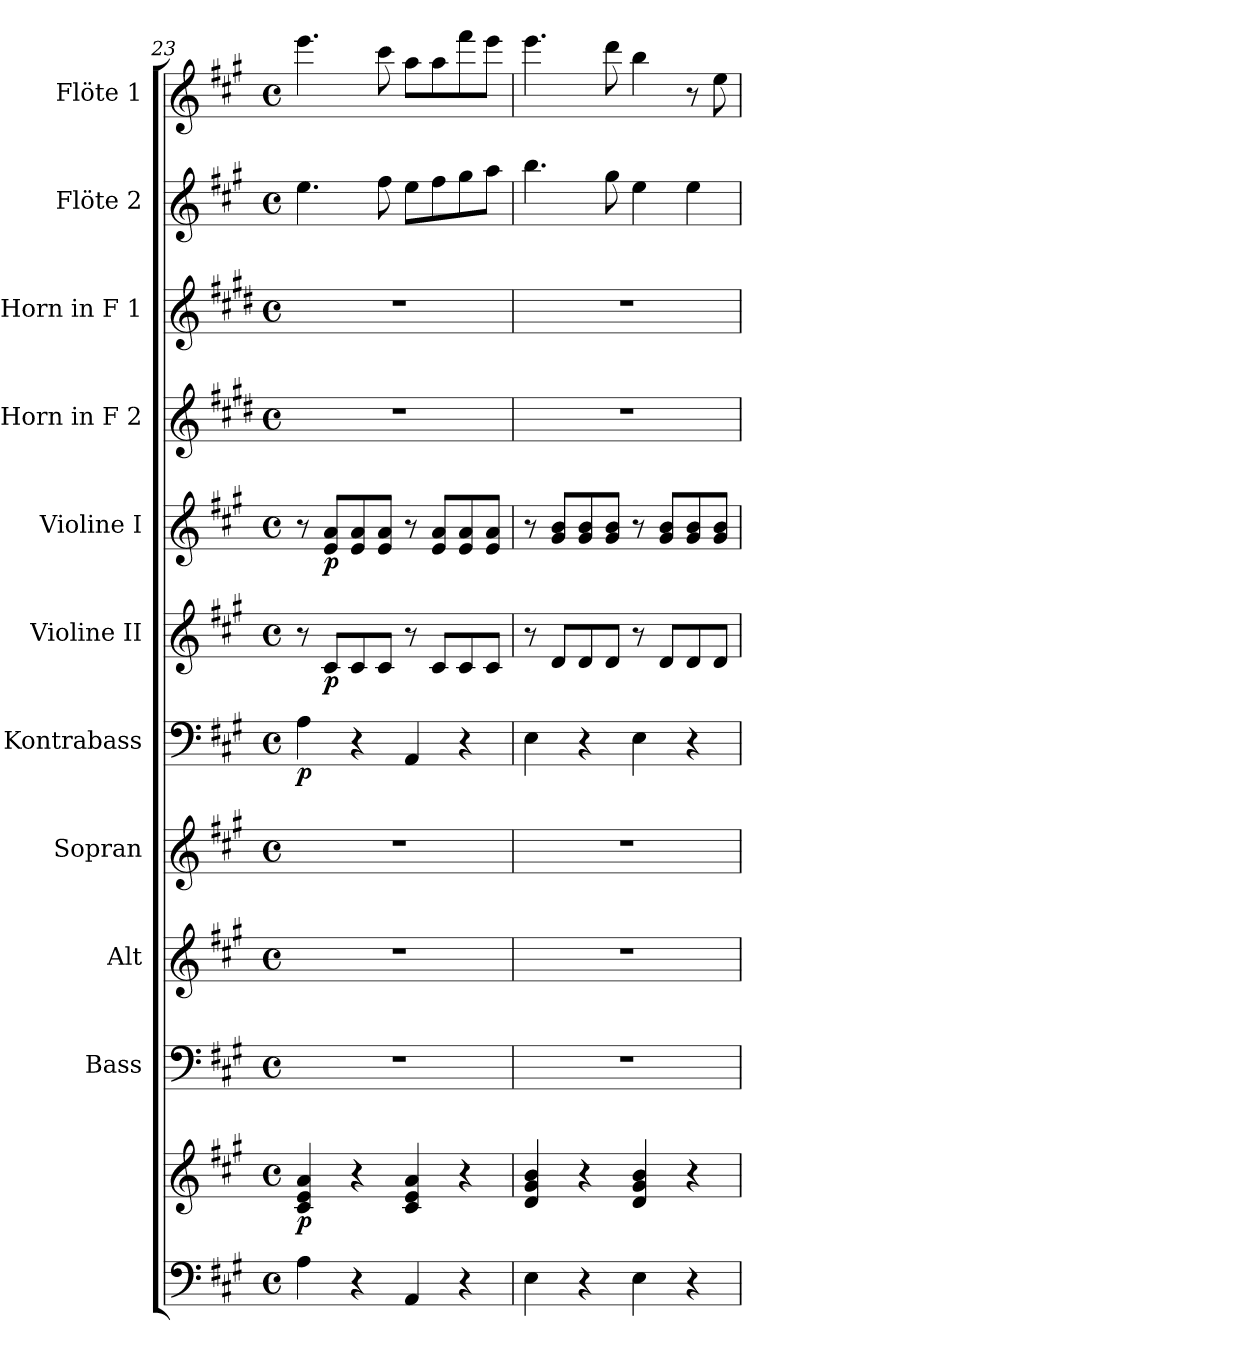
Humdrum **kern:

**kern	**kern	**dynam	**kern	**kern	**kern	**kern	**dynam	**kern	**dynam	**kern	**dynam	**kern	**kern	**kern	**kern
*part11	*part11	*part11	*part10	*part9	*part8	*part7	*part7	*part6	*part6	*part5	*part5	*part4	*part3	*part2	*part1
*staff12	*staff11	*staff11/12	*staff10	*staff9	*staff8	*staff7	*staff7	*staff6	*staff6	*staff5	*staff5	*staff4	*staff3	*staff2	*staff1
*	*	*	*I"Bass	*I"Alt	*I"Sopran	*I"Kontrabass	*	*I"Violine II	*	*I"Violine I	*	*I"Horn in F 2	*I"Horn in F 1	*I"Flöte 2	*I"Flöte 1
*	*	*	*I'B.	*I'A.	*I'S.	*I'Kb.	*	*I'Vl. II	*	*I'Vl. I	*	*	*	*I'Fl. 2	*I'Fl. 1
!!LO:PB:g=z
*clefF4	*clefG2	*	*clefF4	*clefG2	*clefG2	*clefF4	*	*clefG2	*	*clefG2	*	*clefG2	*clefG2	*clefG2	*clefG2
*	*	*	*	*	*	*ITrd7c12	*	*	*	*	*	*ITrd4c7	*ITrd4c7	*	*
*k[f#c#g#]	*k[f#c#g#]	*	*k[f#c#g#]	*k[f#c#g#]	*k[f#c#g#]	*k[f#c#g#]	*	*k[f#c#g#]	*	*k[f#c#g#]	*	*k[f#c#g#]	*k[f#c#g#]	*k[f#c#g#]	*k[f#c#g#]
*A:	*A:	*	*A:	*A:	*A:	*A:	*	*A:	*	*A:	*	*A:	*A:	*A:	*A:
*M4/4	*M4/4	*	*M4/4	*M4/4	*M4/4	*M4/4	*	*M4/4	*	*M4/4	*	*M4/4	*M4/4	*M4/4	*M4/4
*met(c)	*met(c)	*	*met(c)	*met(c)	*met(c)	*met(c)	*	*met(c)	*	*met(c)	*	*met(c)	*met(c)	*met(c)	*met(c)
=23	=23	=23	=23	=23	=23	=23	=23	=23	=23	=23	=23	=23	=23	=23	=23
!	!	!LO:DY:b	!	!	!	!	!LO:DY:b	!	!	!	!	!	!	!	!
4A\	4c#/ 4e/ 4a/	p	1r	1r	1r	4AA\	p	8r	.	8r	.	1r	1r	4.ee\	4.eee\
!	!	!	!	!	!	!	!	!	!LO:DY:b	!	!LO:DY:b	!	!	!	!
.	.	.	.	.	.	.	.	8c#/L	p	8e/ 8a/L	p	.	.	.	.
4r	4r	.	.	.	.	4r	.	8c#/	.	8e/ 8a/	.	.	.	.	.
.	.	.	.	.	.	.	.	8c#/J	.	8e/ 8a/J	.	.	.	8ff#\	8ccc#\
4AA/	4c#/ 4e/ 4a/	.	.	.	.	4AAA/	.	8r	.	8r	.	.	.	8ee\L	8aa\L
.	.	.	.	.	.	.	.	8c#/L	.	8e/ 8a/L	.	.	.	8ff#\	8aa\
4r	4r	.	.	.	.	4r	.	8c#/	.	8e/ 8a/	.	.	.	8gg#\	8fff#\
.	.	.	.	.	.	.	.	8c#/J	.	8e/ 8a/J	.	.	.	8aa\J	8eee\J
=24	=24	=24	=24	=24	=24	=24	=24	=24	=24	=24	=24	=24	=24	=24	=24
4E\	4d/ 4g#/ 4b/	.	1r	1r	1r	4EE\	.	8r	.	8r	.	1r	1r	4.bb\	4.eee\
.	.	.	.	.	.	.	.	8d/L	.	8g#/ 8b/L	.	.	.	.	.
4r	4r	.	.	.	.	4r	.	8d/	.	8g#/ 8b/	.	.	.	.	.
.	.	.	.	.	.	.	.	8d/J	.	8g#/ 8b/J	.	.	.	8gg#\	8ddd\
4E\	4d/ 4g#/ 4b/	.	.	.	.	4EE\	.	8r	.	8r	.	.	.	4ee\	4bb\
.	.	.	.	.	.	.	.	8d/L	.	8g#/ 8b/L	.	.	.	.	.
4r	4r	.	.	.	.	4r	.	8d/	.	8g#/ 8b/	.	.	.	4ee\	8r
.	.	.	.	.	.	.	.	8d/J	.	8g#/ 8b/J	.	.	.	.	8ee\
=	=	=	=	=	=	=	=	=	=	=	=	=	=	=	=
*-	*-	*-	*-	*-	*-	*-	*-	*-	*-	*-	*-	*-	*-	*-	*-
